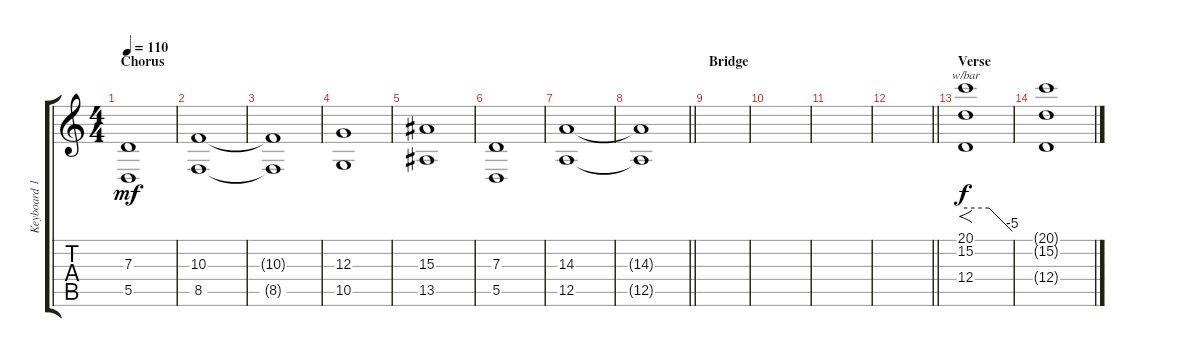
\track ("Keyboard 1" "Keyboard 1") {instrument fx1rain}
\staff {score tabs}
\tuning (E4 B3 G3 D3 A2 D2) {hide}
\ts (4 4)
\section ("" "Chorus")
\tempo 110
\clef g2
\ks c
(7.3 5.5).1{dy mf} |
(10.3 8.5).1 |
(10.3{t} 8.5{t}).1 |
(12.3 10.5).1 |
(15.3 13.5).1 |
(7.3 5.5).1 |
(14.3 12.5).1 |
\barLineRight lightlight
(14.3{t} 12.5{t}).1 |
\section ("" "Bridge")
|
|
|
\barLineRight lightlight
|
\section ("" "Verse")
(20.1 15.2 12.4).1{f tbe (custom default 0 0 30 0 60 -20) dy f} |
(20.1{t} 15.2{t} 12.4{t}).1{volume 0}
